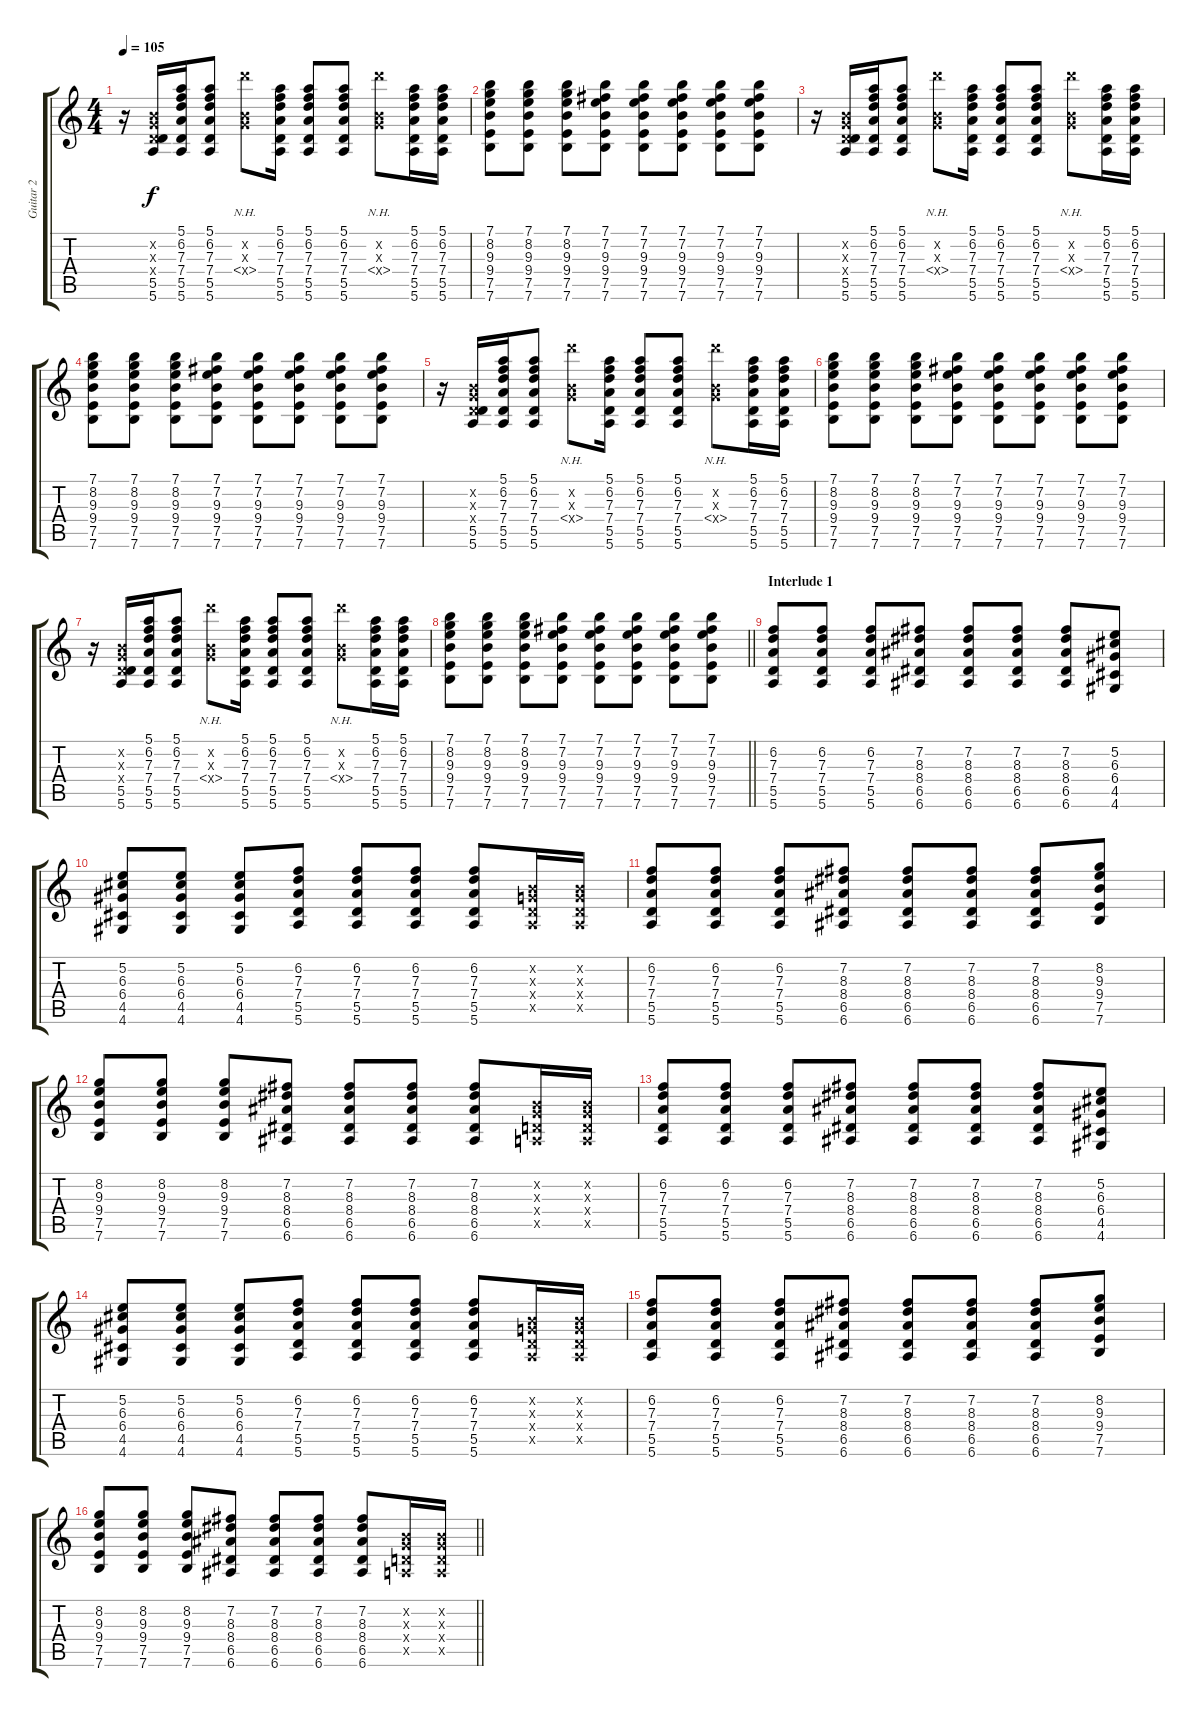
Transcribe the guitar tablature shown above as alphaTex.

\track ("Guitar 2" "Guitar 2") {instrument distortionguitar}
\staff {score tabs}
\tuning (E4 B3 G3 D3 A2 E2) {hide}
\ts (4 4)
\tempo 105
\clef g2
\ks c
r.16{dy f} (0.2{x} 0.3{x} 0.4{x} 5.5 5.6).16 (5.1 6.2 7.3 7.4 5.5 5.6).16 (5.1 6.2 7.3 7.4 5.5 5.6).8 (0.2{x} 0.3{x} 5.4{nh x}).8 (5.1 6.2 7.3 7.4 5.5 5.6).16 (5.1 6.2 7.3 7.4 5.5 5.6).8 (5.1 6.2 7.3 7.4 5.5 5.6).8 (0.2{x} 0.3{x} 5.4{nh x}).8 (5.1 6.2 7.3 7.4 5.5 5.6).16 (5.1 6.2 7.3 7.4 5.5 5.6).16 |
(7.1 8.2 9.3 9.4 7.5 7.6).8 (7.1 8.2 9.3 9.4 7.5 7.6).8 (7.1 8.2 9.3 9.4 7.5 7.6).8 (7.1 7.2 9.3 9.4 7.5 7.6).8 (7.1 7.2 9.3 9.4 7.5 7.6).8 (7.1 7.2 9.3 9.4 7.5 7.6).8 (7.1 7.2 9.3 9.4 7.5 7.6).8 (7.1 7.2 9.3 9.4 7.5 7.6).8 |
r.16 (0.2{x} 0.3{x} 0.4{x} 5.5 5.6).16 (5.1 6.2 7.3 7.4 5.5 5.6).16 (5.1 6.2 7.3 7.4 5.5 5.6).8 (0.2{x} 0.3{x} 5.4{nh x}).8 (5.1 6.2 7.3 7.4 5.5 5.6).16 (5.1 6.2 7.3 7.4 5.5 5.6).8 (5.1 6.2 7.3 7.4 5.5 5.6).8 (0.2{x} 0.3{x} 5.4{nh x}).8 (5.1 6.2 7.3 7.4 5.5 5.6).16 (5.1 6.2 7.3 7.4 5.5 5.6).16 |
(7.1 8.2 9.3 9.4 7.5 7.6).8 (7.1 8.2 9.3 9.4 7.5 7.6).8 (7.1 8.2 9.3 9.4 7.5 7.6).8 (7.1 7.2 9.3 9.4 7.5 7.6).8 (7.1 7.2 9.3 9.4 7.5 7.6).8 (7.1 7.2 9.3 9.4 7.5 7.6).8 (7.1 7.2 9.3 9.4 7.5 7.6).8 (7.1 7.2 9.3 9.4 7.5 7.6).8 |
r.16 (0.2{x} 0.3{x} 0.4{x} 5.5 5.6).16 (5.1 6.2 7.3 7.4 5.5 5.6).16 (5.1 6.2 7.3 7.4 5.5 5.6).8 (0.2{x} 0.3{x} 5.4{nh x}).8 (5.1 6.2 7.3 7.4 5.5 5.6).16 (5.1 6.2 7.3 7.4 5.5 5.6).8 (5.1 6.2 7.3 7.4 5.5 5.6).8 (0.2{x} 0.3{x} 5.4{nh x}).8 (5.1 6.2 7.3 7.4 5.5 5.6).16 (5.1 6.2 7.3 7.4 5.5 5.6).16 |
(7.1 8.2 9.3 9.4 7.5 7.6).8 (7.1 8.2 9.3 9.4 7.5 7.6).8 (7.1 8.2 9.3 9.4 7.5 7.6).8 (7.1 7.2 9.3 9.4 7.5 7.6).8 (7.1 7.2 9.3 9.4 7.5 7.6).8 (7.1 7.2 9.3 9.4 7.5 7.6).8 (7.1 7.2 9.3 9.4 7.5 7.6).8 (7.1 7.2 9.3 9.4 7.5 7.6).8 |
r.16 (0.2{x} 0.3{x} 0.4{x} 5.5 5.6).16 (5.1 6.2 7.3 7.4 5.5 5.6).16 (5.1 6.2 7.3 7.4 5.5 5.6).8 (0.2{x} 0.3{x} 5.4{nh x}).8 (5.1 6.2 7.3 7.4 5.5 5.6).16 (5.1 6.2 7.3 7.4 5.5 5.6).8 (5.1 6.2 7.3 7.4 5.5 5.6).8 (0.2{x} 0.3{x} 5.4{nh x}).8 (5.1 6.2 7.3 7.4 5.5 5.6).16 (5.1 6.2 7.3 7.4 5.5 5.6).16 |
\barLineRight lightlight
(7.1 8.2 9.3 9.4 7.5 7.6).8 (7.1 8.2 9.3 9.4 7.5 7.6).8 (7.1 8.2 9.3 9.4 7.5 7.6).8 (7.1 7.2 9.3 9.4 7.5 7.6).8 (7.1 7.2 9.3 9.4 7.5 7.6).8 (7.1 7.2 9.3 9.4 7.5 7.6).8 (7.1 7.2 9.3 9.4 7.5 7.6).8 (7.1 7.2 9.3 9.4 7.5 7.6).8 |
\section ("" "Interlude 1")
(6.2 7.3 7.4 5.5 5.6).8 (6.2 7.3 7.4 5.5 5.6).8 (6.2 7.3 7.4 5.5 5.6).8 (7.2 8.3 8.4 6.5 6.6).8 (7.2 8.3 8.4 6.5 6.6).8 (7.2 8.3 8.4 6.5 6.6).8 (7.2 8.3 8.4 6.5 6.6).8 (5.2 6.3 6.4 4.5 4.6).8 |
(5.2 6.3 6.4 4.5 4.6).8 (5.2 6.3 6.4 4.5 4.6).8 (5.2 6.3 6.4 4.5 4.6).8 (6.2 7.3 7.4 5.5 5.6).8 (6.2 7.3 7.4 5.5 5.6).8 (6.2 7.3 7.4 5.5 5.6).8 (6.2 7.3 7.4 5.5 5.6).8 (0.2{x} 0.3{x} 0.4{x} 0.5{x}).16 (0.2{x} 0.3{x} 0.4{x} 0.5{x}).16 |
(6.2 7.3 7.4 5.5 5.6).8 (6.2 7.3 7.4 5.5 5.6).8 (6.2 7.3 7.4 5.5 5.6).8 (7.2 8.3 8.4 6.5 6.6).8 (7.2 8.3 8.4 6.5 6.6).8 (7.2 8.3 8.4 6.5 6.6).8 (7.2 8.3 8.4 6.5 6.6).8 (8.2 9.3 9.4 7.5 7.6).8 |
(8.2 9.3 9.4 7.5 7.6).8 (8.2 9.3 9.4 7.5 7.6).8 (8.2 9.3 9.4 7.5 7.6).8 (7.2 8.3 8.4 6.5 6.6).8 (7.2 8.3 8.4 6.5 6.6).8 (7.2 8.3 8.4 6.5 6.6).8 (7.2 8.3 8.4 6.5 6.6).8 (0.2{x} 0.3{x} 0.4{x} 0.5{x}).16 (0.2{x} 0.3{x} 0.4{x} 0.5{x}).16 |
(6.2 7.3 7.4 5.5 5.6).8 (6.2 7.3 7.4 5.5 5.6).8 (6.2 7.3 7.4 5.5 5.6).8 (7.2 8.3 8.4 6.5 6.6).8 (7.2 8.3 8.4 6.5 6.6).8 (7.2 8.3 8.4 6.5 6.6).8 (7.2 8.3 8.4 6.5 6.6).8 (5.2 6.3 6.4 4.5 4.6).8 |
(5.2 6.3 6.4 4.5 4.6).8 (5.2 6.3 6.4 4.5 4.6).8 (5.2 6.3 6.4 4.5 4.6).8 (6.2 7.3 7.4 5.5 5.6).8 (6.2 7.3 7.4 5.5 5.6).8 (6.2 7.3 7.4 5.5 5.6).8 (6.2 7.3 7.4 5.5 5.6).8 (0.2{x} 0.3{x} 0.4{x} 0.5{x}).16 (0.2{x} 0.3{x} 0.4{x} 0.5{x}).16 |
(6.2 7.3 7.4 5.5 5.6).8 (6.2 7.3 7.4 5.5 5.6).8 (6.2 7.3 7.4 5.5 5.6).8 (7.2 8.3 8.4 6.5 6.6).8 (7.2 8.3 8.4 6.5 6.6).8 (7.2 8.3 8.4 6.5 6.6).8 (7.2 8.3 8.4 6.5 6.6).8 (8.2 9.3 9.4 7.5 7.6).8 |
\barLineRight lightlight
(8.2 9.3 9.4 7.5 7.6).8 (8.2 9.3 9.4 7.5 7.6).8 (8.2 9.3 9.4 7.5 7.6).8 (7.2 8.3 8.4 6.5 6.6).8 (7.2 8.3 8.4 6.5 6.6).8 (7.2 8.3 8.4 6.5 6.6).8 (7.2 8.3 8.4 6.5 6.6).8 (0.2{x} 0.3{x} 0.4{x} 0.5{x}).16 (0.2{x} 0.3{x} 0.4{x} 0.5{x}).16
